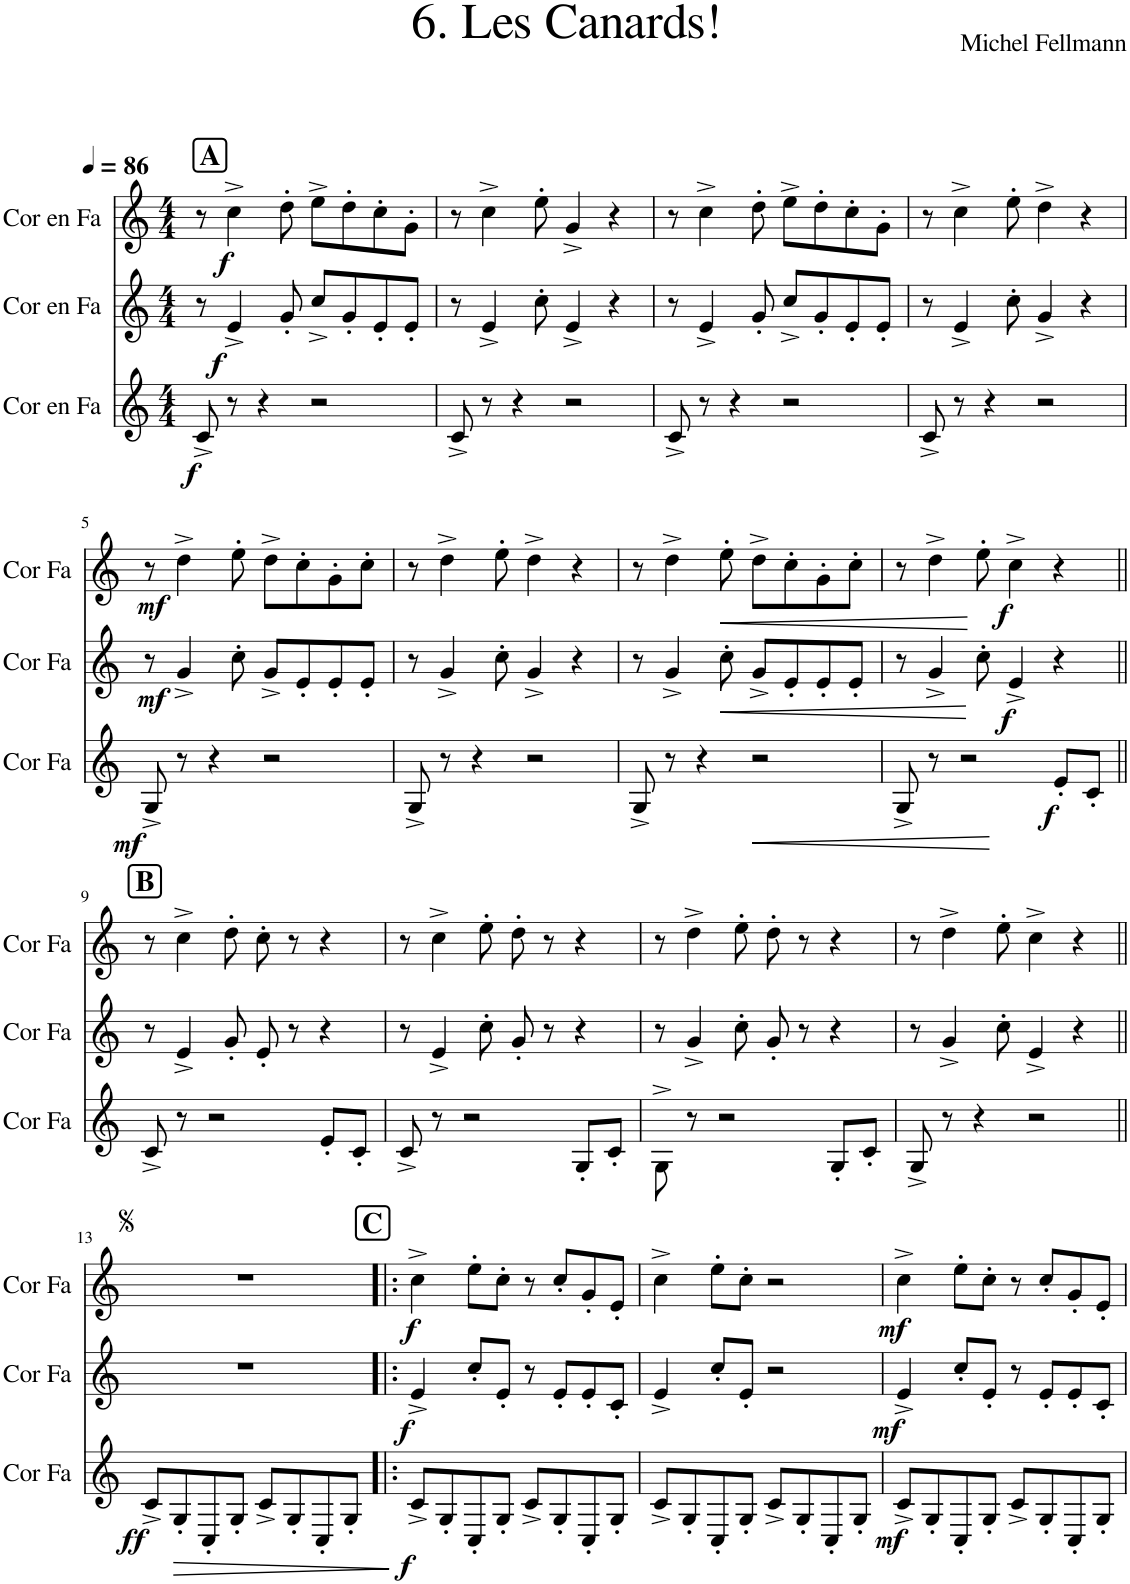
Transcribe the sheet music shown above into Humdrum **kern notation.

**kern	**dynam	**kern	**dynam	**kern	**dynam
*part3	*part3	*part2	*part2	*part1	*part1
*staff3	*staff3	*staff2	*staff2	*staff1	*staff1
*I"Cor en Fa	*	*I"Cor en Fa	*	*I"Cor en Fa	*
*I'Cor Fa	*	*I'Cor Fa	*	*I'Cor Fa	*
*clefG2	*	*clefG2	*	*clefG2	*
*Trd4c7	*	*Trd4c7	*	*Trd4c7	*
*k[]	*	*k[]	*	*k[]	*
*M4/4	*	*M4/4	*	*M4/4	*
*MM86	*	*MM86	*	*MM86	*
!!LO:REH:place=s1:a:B:cj:fs=14:t=A:qo=0.5
=1	=1	=1	=1	=1	=1
!	!LO:DY:b	!	!LO:DY:b	!	!
8c^/	f	8r	f	8r	.
!	!	!	!	!	!LO:DY:b
8r	.	4e^/	.	4cc^\	f
4r	.	.	.	.	.
.	.	8g'/	.	8dd'\	.
2r	.	8cc^/L	.	8ee^\L	.
.	.	8g'/	.	8dd'\	.
.	.	8e'/	.	8cc'\	.
.	.	8e'/J	.	8g'\J	.
=2	=2	=2	=2	=2	=2
8c^/	.	8r	.	8r	.
8r	.	4e^/	.	4cc^\	.
4r	.	.	.	.	.
.	.	8cc'\	.	8ee'\	.
2r	.	4e^/	.	4g^/	.
.	.	4r	.	4r	.
=3	=3	=3	=3	=3	=3
8c^/	.	8r	.	8r	.
8r	.	4e^/	.	4cc^\	.
4r	.	.	.	.	.
.	.	8g'/	.	8dd'\	.
2r	.	8cc^/L	.	8ee^\L	.
.	.	8g'/	.	8dd'\	.
.	.	8e'/	.	8cc'\	.
.	.	8e'/J	.	8g'\J	.
=4	=4	=4	=4	=4	=4
8c^/	.	8r	.	8r	.
8r	.	4e^/	.	4cc^\	.
4r	.	.	.	.	.
.	.	8cc'\	.	8ee'\	.
2r	.	4g^/	.	4dd^\	.
.	.	4r	.	4r	.
!!LO:LB:g=z
=5	=5	=5	=5	=5	=5
!	!LO:DY:b	!	!LO:DY:b	!	!LO:DY:b
8G^/	mf	8r	mf	8r	mf
8r	.	4g^/	.	4dd^\	.
4r	.	.	.	.	.
.	.	8cc'\	.	8ee'\	.
2r	.	8g^/L	.	8dd^\L	.
.	.	8e'/	.	8cc'\	.
.	.	8e'/	.	8g'\	.
.	.	8e'/J	.	8cc'\J	.
=6	=6	=6	=6	=6	=6
8G^/	.	8r	.	8r	.
8r	.	4g^/	.	4dd^\	.
4r	.	.	.	.	.
.	.	8cc'\	.	8ee'\	.
2r	.	4g^/	.	4dd^\	.
.	.	4r	.	4r	.
=7	=7	=7	=7	=7	=7
8G^/	.	8r	.	8r	.
8r	.	4g^/	.	4dd^\	.
4r	.	.	.	.	.
!	!	!	!LO:HP:b	!	!LO:HP:b
.	.	8cc'\	<	8ee'\	<
!	!LO:HP:b	!	!	!	!
2r	<	8g^/L	.	8dd^\L	.
.	.	8e'/	.	8cc'\	.
.	.	8e'/	.	8g'\	.
.	.	8e'/J	.	8cc'\J	.
.	[	.	[	.	[
=8	=8	=8	=8	=8	=8
8G^/	.	8r	.	8r	.
8r	.	4g^/	.	4dd^\	.
2r	.	.	.	.	.
.	.	8cc'\	.	8ee'\	.
!	!	!	!LO:DY:b	!	!LO:DY:b
.	.	4e^/	f	4cc^\	f
!	!LO:DY:b	!	!	!	!
8e'/L	f	4r	.	4r	.
8c'/J	.	.	.	.	.
!!LO:LB:g=z
!!LO:REH:place=s1:a:B:cj:fs=14:t=B
=9||	=9||	=9||	=9||	=9||	=9||
8c^/	.	8r	.	8r	.
8r	.	4e^/	.	4cc^\	.
2r	.	.	.	.	.
.	.	8g'/	.	8dd'\	.
.	.	8e'/	.	8cc'\	.
.	.	8r	.	8r	.
8e'/L	.	4r	.	4r	.
8c'/J	.	.	.	.	.
=10	=10	=10	=10	=10	=10
8c^/	.	8r	.	8r	.
8r	.	4e^/	.	4cc^\	.
2r	.	.	.	.	.
.	.	8cc'\	.	8ee'\	.
.	.	8g'/	.	8dd'\	.
.	.	8r	.	8r	.
8G'/L	.	4r	.	4r	.
8c'/J	.	.	.	.	.
=11	=11	=11	=11	=11	=11
8G^\	.	8r	.	8r	.
8r	.	4g^/	.	4dd^\	.
2r	.	.	.	.	.
.	.	8cc'\	.	8ee'\	.
.	.	8g'/	.	8dd'\	.
.	.	8r	.	8r	.
8G'/L	.	4r	.	4r	.
8c'/J	.	.	.	.	.
=12	=12	=12	=12	=12	=12
8G^/	.	8r	.	8r	.
8r	.	4g^/	.	4dd^\	.
4r	.	.	.	.	.
.	.	8cc'\	.	8ee'\	.
2r	.	4e^/	.	4cc^\	.
.	.	4r	.	4r	.
!!LO:LB:g=z
=13||	=13||	=13||	=13||	=13||	=13||
!	!LO:DY:b	!	!	!	!
8c^/L	ff	1r	.	1r	.
!	!LO:HP:b	!	!	!	!
8G'/	>	.	.	.	.
8C'/	.	.	.	.	.
8G'/J	.	.	.	.	.
8c^/L	.	.	.	.	.
8G'/	.	.	.	.	.
8C'/	.	.	.	.	.
8G'/J	.	.	.	.	.
.	]	.	.	.	.
!!LO:REH:place=s1:a:B:cj:fs=14:t=C
=14!|:	=14!|:	=14!|:	=14!|:	=14!|:	=14!|:
!	!LO:DY:b	!	!LO:DY:b	!	!LO:DY:b
8c^/L	f	4e^/	f	4cc^\	f
8G'/	.	.	.	.	.
8C'/	.	8cc'/L	.	8ee'\L	.
8G'/J	.	8e'/J	.	8cc'\J	.
8c^/L	.	8r	.	8r	.
8G'/	.	8e'/L	.	8cc'/L	.
8C'/	.	8e'/	.	8g'/	.
8G'/J	.	8c'/J	.	8e'/J	.
=15	=15	=15	=15	=15	=15
8c^/L	.	4e^/	.	4cc^\	.
8G'/	.	.	.	.	.
8C'/	.	8cc'/L	.	8ee'\L	.
8G'/J	.	8e'/J	.	8cc'\J	.
8c^/L	.	2r	.	2r	.
8G'/	.	.	.	.	.
8C'/	.	.	.	.	.
8G'/J	.	.	.	.	.
=16	=16	=16	=16	=16	=16
!	!LO:DY:b	!	!LO:DY:b	!	!LO:DY:b
8c^/L	mf	4e^/	mf	4cc^\	mf
8G'/	.	.	.	.	.
8C'/	.	8cc'/L	.	8ee'\L	.
8G'/J	.	8e'/J	.	8cc'\J	.
8c^/L	.	8r	.	8r	.
8G'/	.	8e'/L	.	8cc'/L	.
8C'/	.	8e'/	.	8g'/	.
8G'/J	.	8c'/J	.	8e'/J	.
=	=	=	=	=	=
*-	*-	*-	*-	*-	*-
